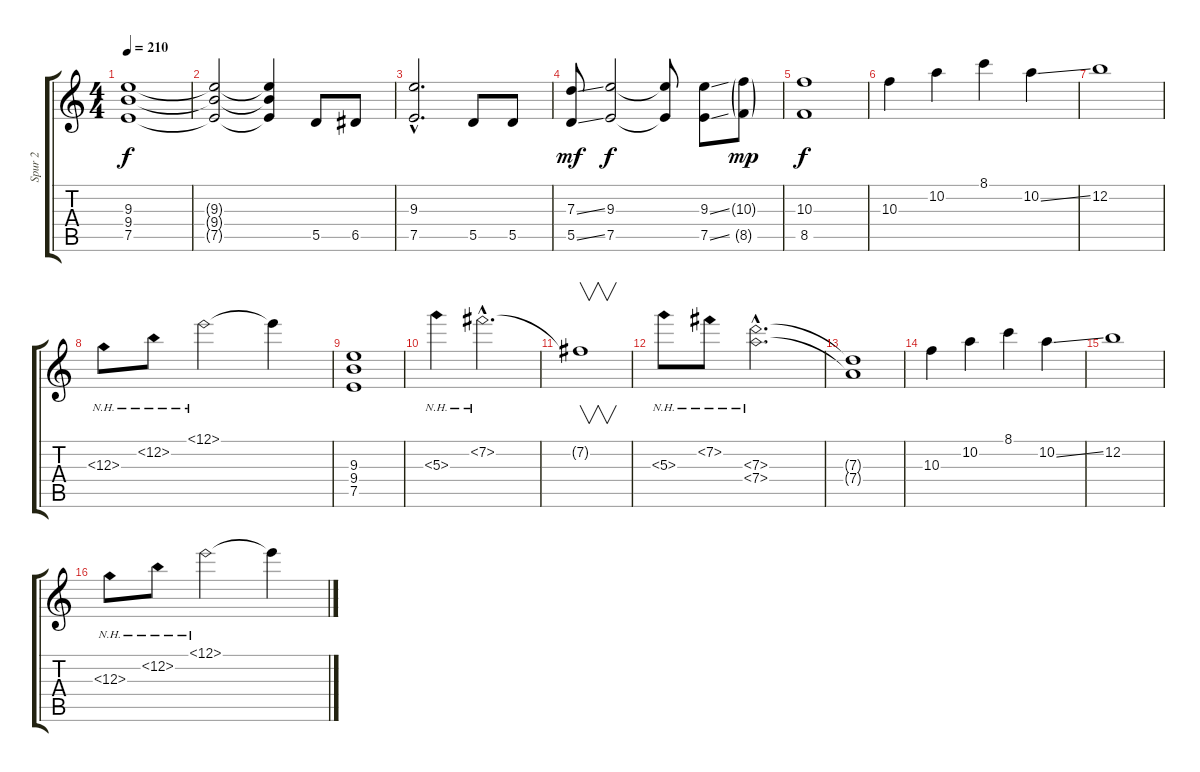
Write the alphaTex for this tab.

\track ("Spur 2" "Spur 2") {instrument distortionguitar}
\staff {score tabs}
\tuning (E4 B3 G3 D3 A2 E2) {hide}
\ts (4 4)
\tempo 210
\clef g2
\ks c
(9.3 9.4 7.5).1{dy f instrument distortionguitar} |
(9.3{t} 9.4{t} 7.5{t}).2 (9.3{t} 9.4{t} 7.5{t}).4 5.5.8 6.5.8 |
(9.3{hac} 7.5{hac}).2{d} 5.5.8 5.5.8 |
(7.3{ss} 5.5{ss}).8{dy mf} (9.3 7.5).2{dy f} (9.3{t} 7.5{t}).8 (9.3{ss} 7.5{ss}).8 (10.3{g} 8.5{g}).8{dy mp} |
(10.3 8.5).1{dy f} |
10.3.4 10.2.4 8.1.4 10.2{ss}.4 |
12.2.1 |
12.3{nh}.8 12.2{nh}.8 12.1{nh}.2 12.1{t}.4 |
(9.3 9.4 7.5).1 |
5.3{nh}.4 7.2{nh hac}.2{d} |
7.2{t}.1{v} |
5.3{nh}.8 7.2{nh}.8 (7.3{nh hac} 7.4{nh hac}).2{d} |
(7.3{t} 7.4{t}).1 |
10.3.4 10.2.4 8.1.4 10.2{ss}.4 |
12.2.1 |
12.3{nh}.8 12.2{nh}.8 12.1{nh}.2 12.1{t}.4
